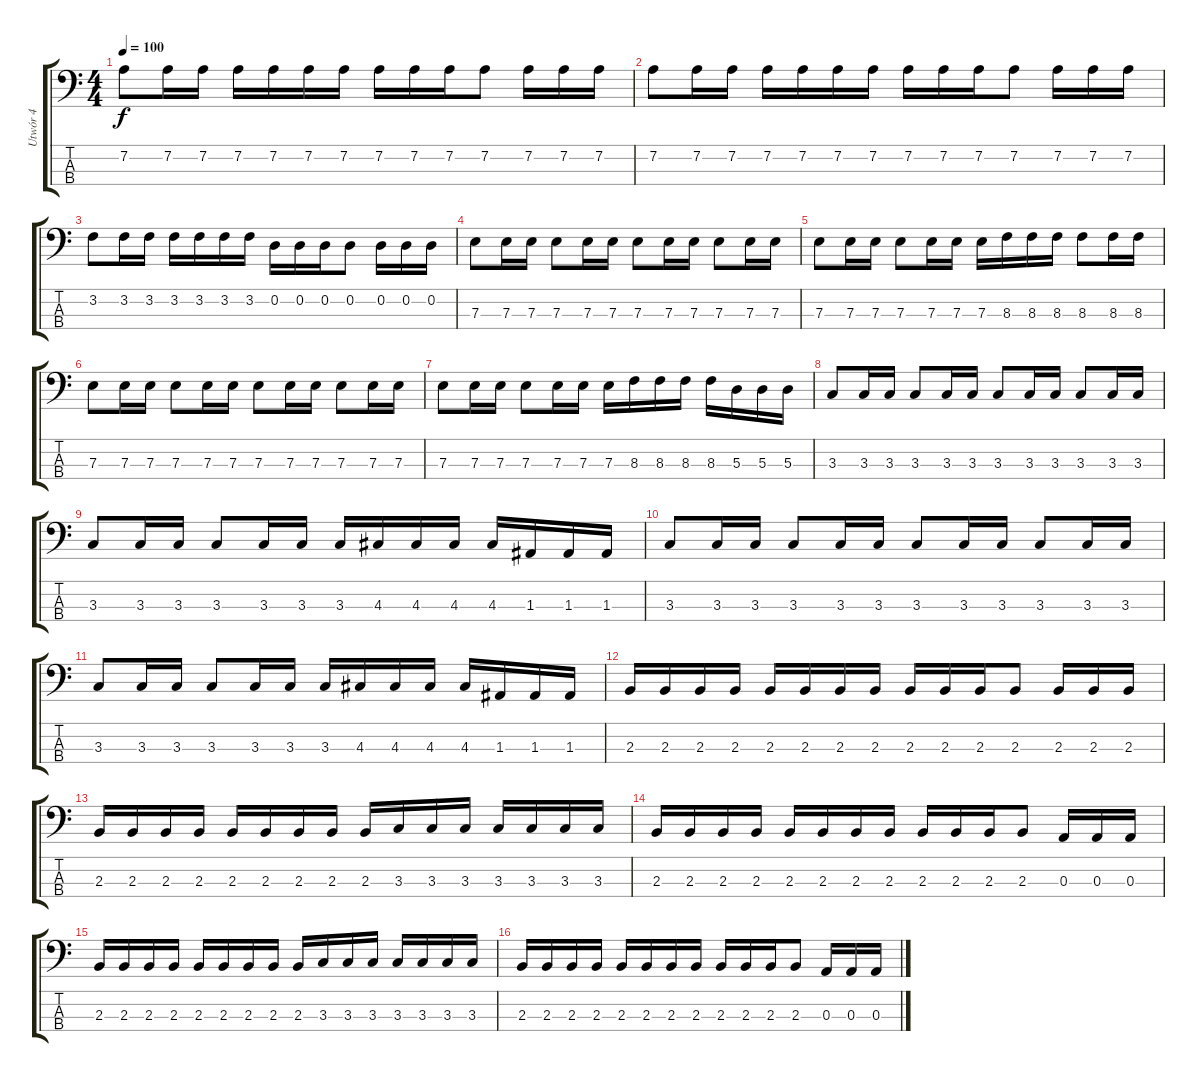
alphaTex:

\track ("Utwór 4" "Utwór 4") {instrument electricbassfinger}
\staff {score tabs}
\tuning (G2 D2 A1 E1) {hide}
\ts (4 4)
\tempo 100
\clef f4
\ks c
7.2.8{dy f} 7.2.16 7.2.16 7.2.16 7.2.16 7.2.16 7.2.16 7.2.16 7.2.16 7.2.16 7.2.8 7.2.16 7.2.16 7.2.16 |
7.2.8 7.2.16 7.2.16 7.2.16 7.2.16 7.2.16 7.2.16 7.2.16 7.2.16 7.2.16 7.2.8 7.2.16 7.2.16 7.2.16 |
3.2.8 3.2.16 3.2.16 3.2.16 3.2.16 3.2.16 3.2.16 0.2.16 0.2.16 0.2.16 0.2.8 0.2.16 0.2.16 0.2.16 |
7.3.8 7.3.16 7.3.16 7.3.8 7.3.16 7.3.16 7.3.8 7.3.16 7.3.16 7.3.8 7.3.16 7.3.16 |
7.3.8 7.3.16 7.3.16 7.3.8 7.3.16 7.3.16 7.3.16 8.3.16 8.3.16 8.3.16 8.3.8 8.3.16 8.3.16 |
7.3.8 7.3.16 7.3.16 7.3.8 7.3.16 7.3.16 7.3.8 7.3.16 7.3.16 7.3.8 7.3.16 7.3.16 |
7.3.8 7.3.16 7.3.16 7.3.8 7.3.16 7.3.16 7.3.16 8.3.16 8.3.16 8.3.16 8.3.16 5.3.16 5.3.16 5.3.16 |
3.3.8 3.3.16 3.3.16 3.3.8 3.3.16 3.3.16 3.3.8 3.3.16 3.3.16 3.3.8 3.3.16 3.3.16 |
3.3.8 3.3.16 3.3.16 3.3.8 3.3.16 3.3.16 3.3.16 4.3.16 4.3.16 4.3.16 4.3.16 1.3.16 1.3.16 1.3.16 |
3.3.8 3.3.16 3.3.16 3.3.8 3.3.16 3.3.16 3.3.8 3.3.16 3.3.16 3.3.8 3.3.16 3.3.16 |
3.3.8 3.3.16 3.3.16 3.3.8 3.3.16 3.3.16 3.3.16 4.3.16 4.3.16 4.3.16 4.3.16 1.3.16 1.3.16 1.3.16 |
2.3.16 2.3.16 2.3.16 2.3.16 2.3.16 2.3.16 2.3.16 2.3.16 2.3.16 2.3.16 2.3.16 2.3.8 2.3.16 2.3.16 2.3.16 |
2.3.16 2.3.16 2.3.16 2.3.16 2.3.16 2.3.16 2.3.16 2.3.16 2.3.16 3.3.16 3.3.16 3.3.16 3.3.16 3.3.16 3.3.16 3.3.16 |
2.3.16 2.3.16 2.3.16 2.3.16 2.3.16 2.3.16 2.3.16 2.3.16 2.3.16 2.3.16 2.3.16 2.3.8 0.3.16 0.3.16 0.3.16 |
2.3.16 2.3.16 2.3.16 2.3.16 2.3.16 2.3.16 2.3.16 2.3.16 2.3.16 3.3.16 3.3.16 3.3.16 3.3.16 3.3.16 3.3.16 3.3.16 |
2.3.16 2.3.16 2.3.16 2.3.16 2.3.16 2.3.16 2.3.16 2.3.16 2.3.16 2.3.16 2.3.16 2.3.8 0.3.16 0.3.16 0.3.16
